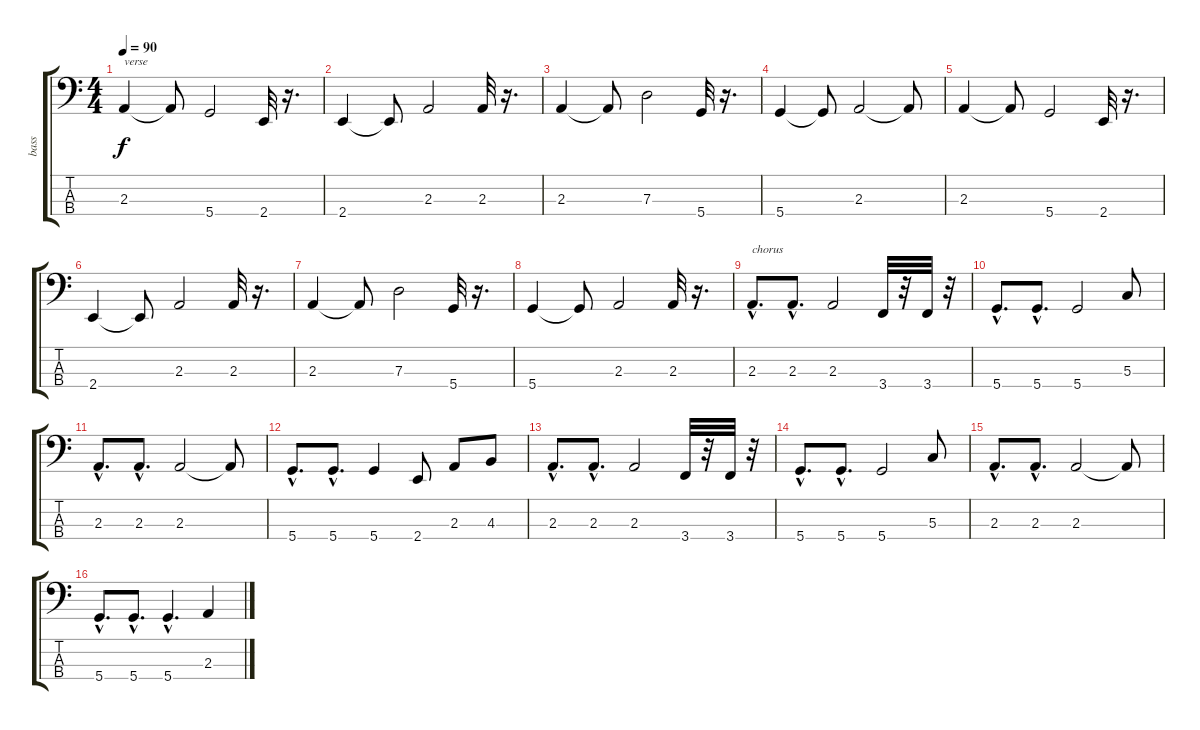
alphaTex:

\track ("bass" "bass") {instrument electricbassfinger}
\staff {score tabs}
\tuning (F2 C2 G1 D1) {hide}
\ts (4 4)
\tempo 90
\clef f4
\ks c
2.3.4{txt "verse" dy f instrument electricbassfinger} 2.3{t}.8 5.4.2 2.4.32 r.16{d} |
2.4.4 2.4{t}.8 2.3.2 2.3.32 r.16{d} |
2.3.4 2.3{t}.8 7.3.2 5.4.32 r.16{d} |
5.4.4 5.4{t}.8 2.3.2 2.3{t}.8 |
2.3.4 2.3{t}.8 5.4.2 2.4.32 r.16{d} |
2.4.4 2.4{t}.8 2.3.2 2.3.32 r.16{d} |
2.3.4 2.3{t}.8 7.3.2 5.4.32 r.16{d} |
5.4.4 5.4{t}.8 2.3.2 2.3.32 r.16{d} |
2.3{hac}.8{d txt "chorus"} 2.3{hac}.8{d} 2.3.2 3.4.32 r.32 3.4.32 r.32 |
5.4{hac}.8{d} 5.4{hac}.8{d} 5.4.2 5.3.8 |
2.3{hac}.8{d} 2.3{hac}.8{d} 2.3.2 2.3{t}.8 |
5.4{hac}.8{d} 5.4{hac}.8{d} 5.4.4 2.4.8 2.3.8 4.3.8 |
2.3{hac}.8{d} 2.3{hac}.8{d} 2.3.2 3.4.32 r.32 3.4.32 r.32 |
5.4{hac}.8{d} 5.4{hac}.8{d} 5.4.2 5.3.8 |
2.3{hac}.8{d} 2.3{hac}.8{d} 2.3.2 2.3{t}.8 |
5.4{hac}.8{d} 5.4{hac}.8{d} 5.4{hac}.4{d} 2.3.4
